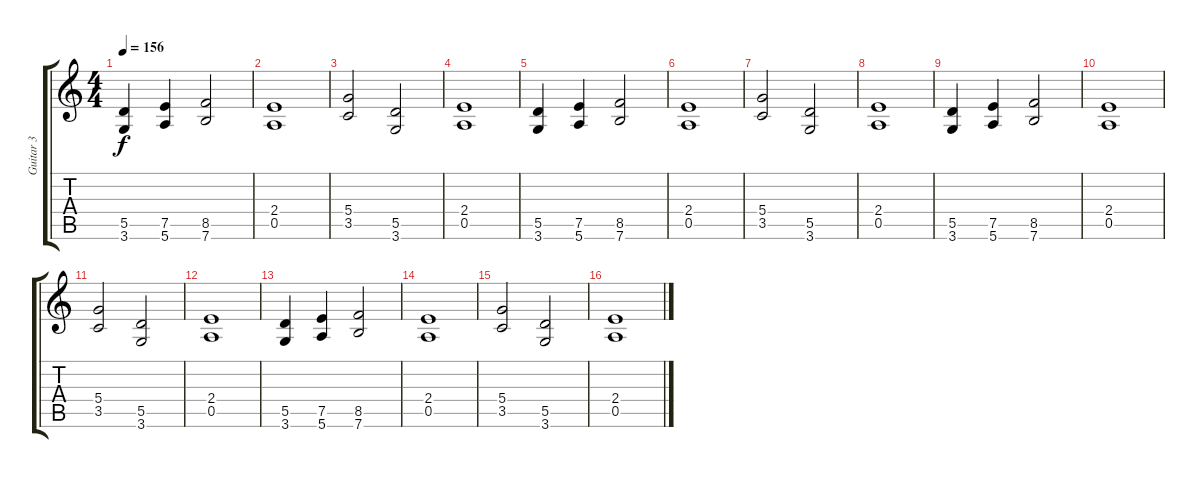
\track ("Guitar 3" "Guitar 3") {instrument overdrivenguitar}
\staff {score tabs}
\tuning (E4 B3 G3 D3 A2 E2) {hide}
\ts (4 4)
\tempo 156
\clef g2
\ks c
(5.5 3.6).4{dy f} (7.5 5.6).4 (8.5 7.6).2 |
(2.4 0.5).1 |
(5.4 3.5).2 (5.5 3.6).2 |
(2.4 0.5).1 |
(5.5 3.6).4 (7.5 5.6).4 (8.5 7.6).2 |
(2.4 0.5).1 |
(5.4 3.5).2 (5.5 3.6).2 |
(2.4 0.5).1 |
(5.5 3.6).4 (7.5 5.6).4 (8.5 7.6).2 |
(2.4 0.5).1 |
(5.4 3.5).2 (5.5 3.6).2 |
(2.4 0.5).1 |
(5.5 3.6).4 (7.5 5.6).4 (8.5 7.6).2 |
(2.4 0.5).1 |
(5.4 3.5).2 (5.5 3.6).2 |
(2.4 0.5).1
